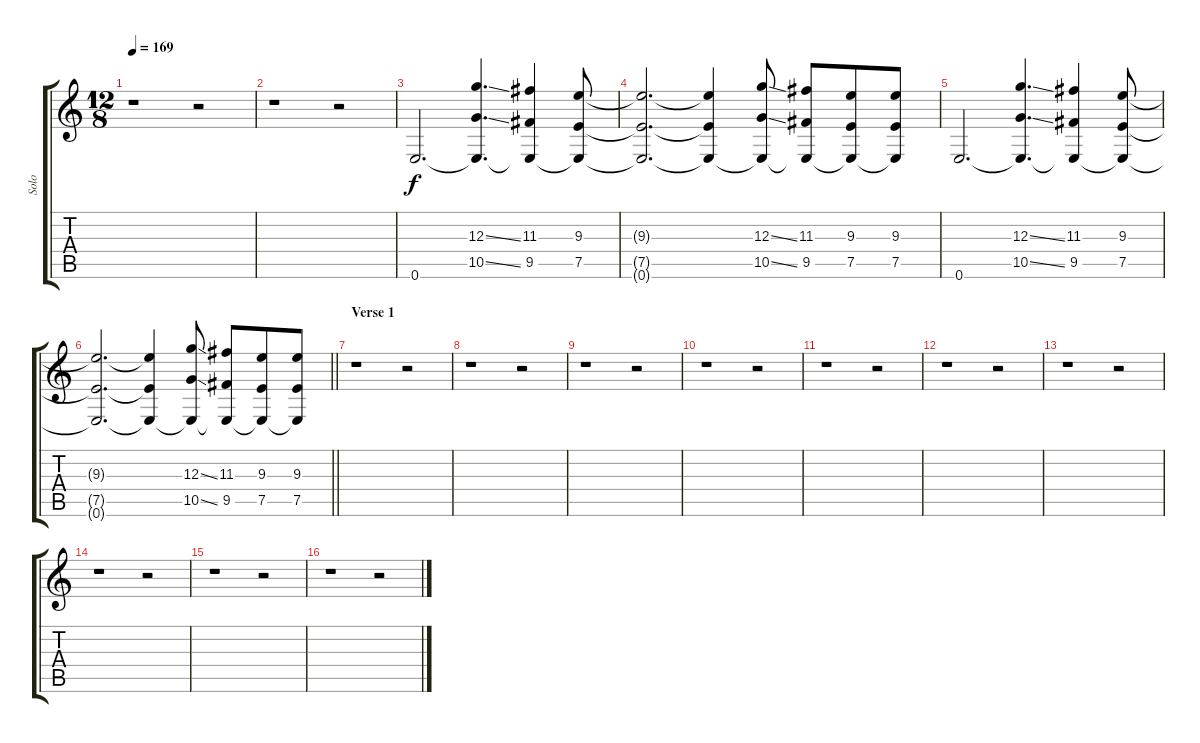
\track ("Solo" "Solo") {instrument distortionguitar}
\staff {score tabs}
\tuning (E4 B3 G3 D3 A2 E2) {hide}
\ts (12 8)
\tempo 169
\clef g2
\ks c
r.1{dy f} r.2 |
r.1 r.2 |
0.6.2{d balance 8} (12.3{ss} 10.5{ss} 0.6{t}).4{d} (11.3 9.5 0.6{t}).4 (9.3 7.5 0.6{t}).8 |
(9.3{t} 7.5{t} 0.6{t}).2{d} (9.3{t} 7.5{t} 0.6{t}).4 (12.3{ss} 10.5{ss} 0.6{t}).8 (11.3 9.5 0.6{t}).8 (9.3 7.5 0.6{t}).8 (9.3 7.5 0.6{t}).8 |
0.6.2{d} (12.3{ss} 10.5{ss} 0.6{t}).4{d} (11.3 9.5 0.6{t}).4 (9.3 7.5 0.6{t}).8 |
\barLineRight lightlight
(9.3{t} 7.5{t} 0.6{t}).2{d} (9.3{t} 7.5{t} 0.6{t}).4 (12.3{ss} 10.5{ss} 0.6{t}).8 (11.3 9.5 0.6{t}).8 (9.3 7.5 0.6{t}).8 (9.3 7.5 0.6{t}).8 |
\section ("" "Verse 1")
r.1 r.2 |
r.1 r.2 |
r.1 r.2 |
r.1 r.2 |
r.1 r.2 |
r.1 r.2 |
r.1 r.2 |
r.1 r.2 |
r.1 r.2 |
r.1 r.2
